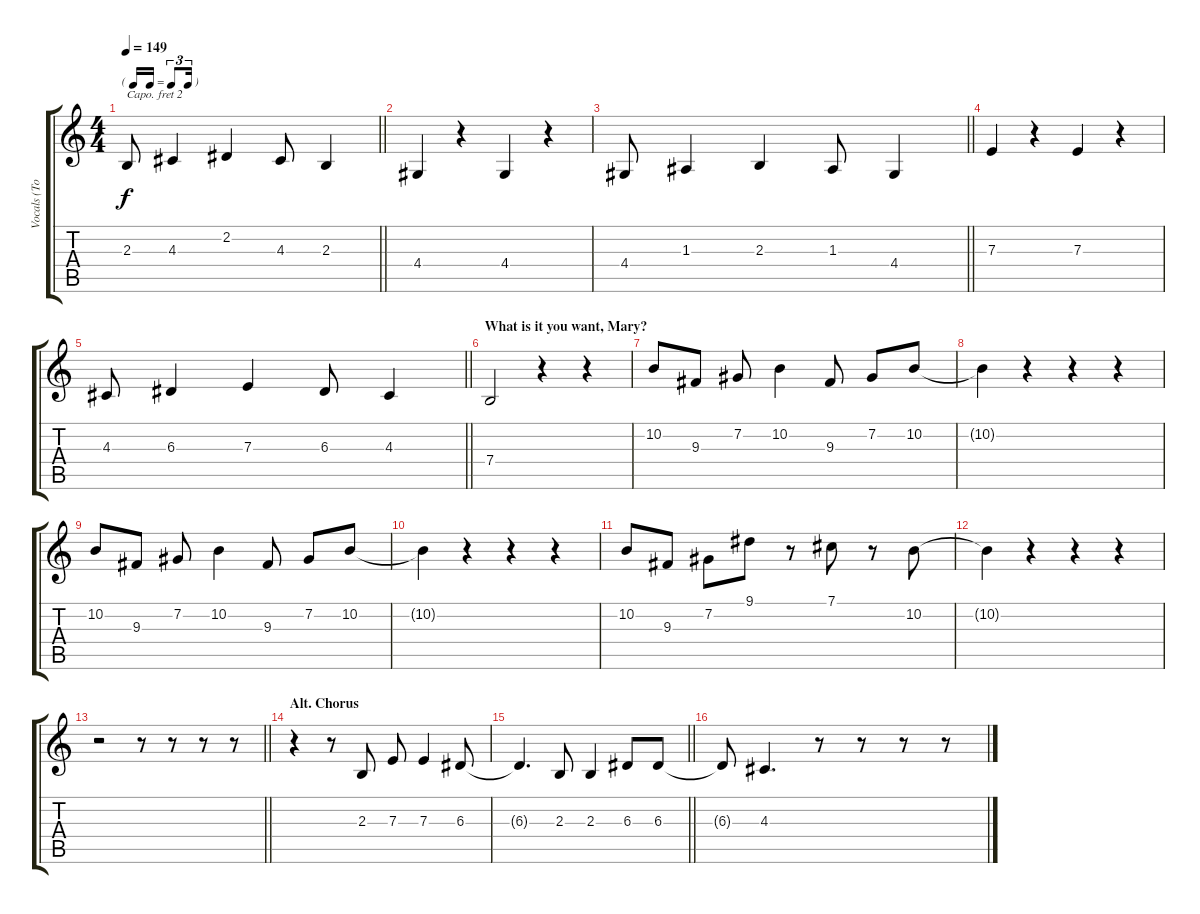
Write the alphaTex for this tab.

\track ("Vocals (Tom)" "Vocals (To") {instrument bassoon}
\staff {score tabs}
\capo 2
\tuning (E4 B3 G3 D3 A2 E2) {hide}
\ts (4 4)
\tf triplet16th
\tempo 149
\clef g2
\barLineRight lightlight
\ks c
2.3.8{dy f} 4.3.4 2.2.4 4.3.8 2.3.4 |
4.4.4 r.4 4.4.4 r.4 |
\barLineRight lightlight
4.4.8 1.3.4 2.3.4 1.3.8 4.4.4 |
7.3.4 r.4 7.3.4 r.4 |
\barLineRight lightlight
4.3.8 6.3.4 7.3.4 6.3.8 4.3.4 |
\section ("" "What is it you want, Mary?")
7.4.2 r.4 r.4 |
10.2.8 9.3.8 7.2.8 10.2.4 9.3.8 7.2.8 10.2.8 |
10.2{t}.4 r.4 r.4 r.4 |
10.2.8 9.3.8 7.2.8 10.2.4 9.3.8 7.2.8 10.2.8 |
10.2{t}.4 r.4 r.4 r.4 |
10.2.8 9.3.8 7.2.8 9.1.8 r.8 7.1.8 r.8 10.2.8 |
10.2{t}.4 r.4 r.4 r.4 |
\barLineRight lightlight
r.2 r.8 r.8 r.8 r.8 |
\section ("" "Alt. Chorus")
r.4 r.8 2.3.8 7.3.8 7.3.4 6.3.8 |
\barLineRight lightlight
6.3{t}.4{d} 2.3.8 2.3.4 6.3.8 6.3.8 |
6.3{t}.8 4.3.4{d} r.8 r.8 r.8 r.8
